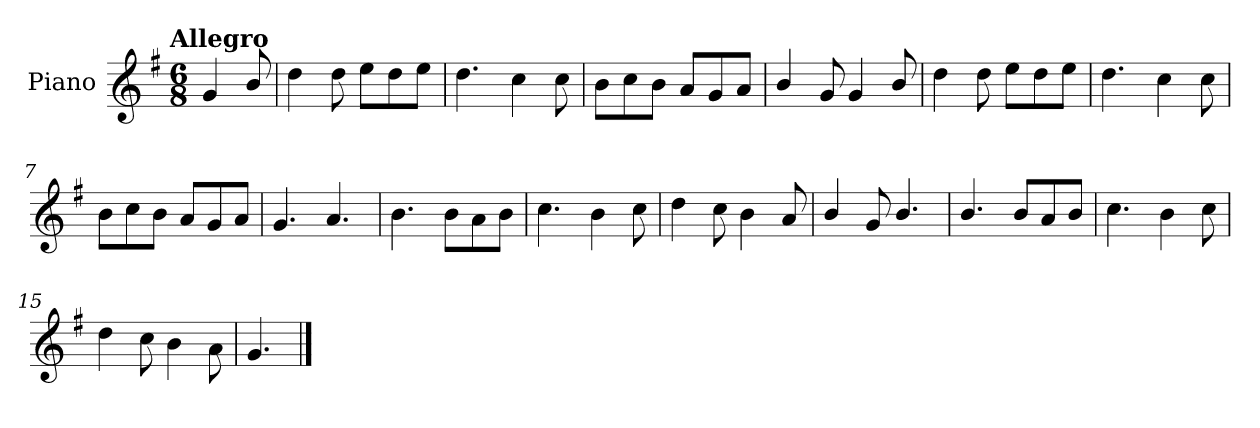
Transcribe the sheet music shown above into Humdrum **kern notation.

**kern
*part1
*staff1
*I"Piano
*I'Pno.
*clefG2
*k[f#]
!!LO:TX:omd:t=Allegro
*M6/8
*MM144
=
4g/
8b/
=1
4dd\
8dd\
8ee\L
8dd\
8ee\J
=2
4.dd\
4cc\
8cc\
=3
8b\L
8cc\
8b\J
8a/L
8g/
8a/J
=4
4b/
8g/
4g/
8b/
!!LO:LB:g=z
=5
4dd\
8dd\
8ee\L
8dd\
8ee\J
=6
4.dd\
4cc\
8cc\
=7
8b\L
8cc\
8b\J
8a/L
8g/
8a/J
=8
4.g/
4.a/
=9
4.b\
8b\L
8a\
8b\J
=10
4.cc\
4b\
8cc\
!!LO:LB:g=z
=11
4dd\
8cc\
4b\
8a/
=12
4b/
8g/
4.b/
=13
4.b/
8b/L
8a/
8b/J
=14
4.cc\
4b\
8cc\
=15
4dd\
8cc\
4b\
8a\
=16
4.g/
==
*-
